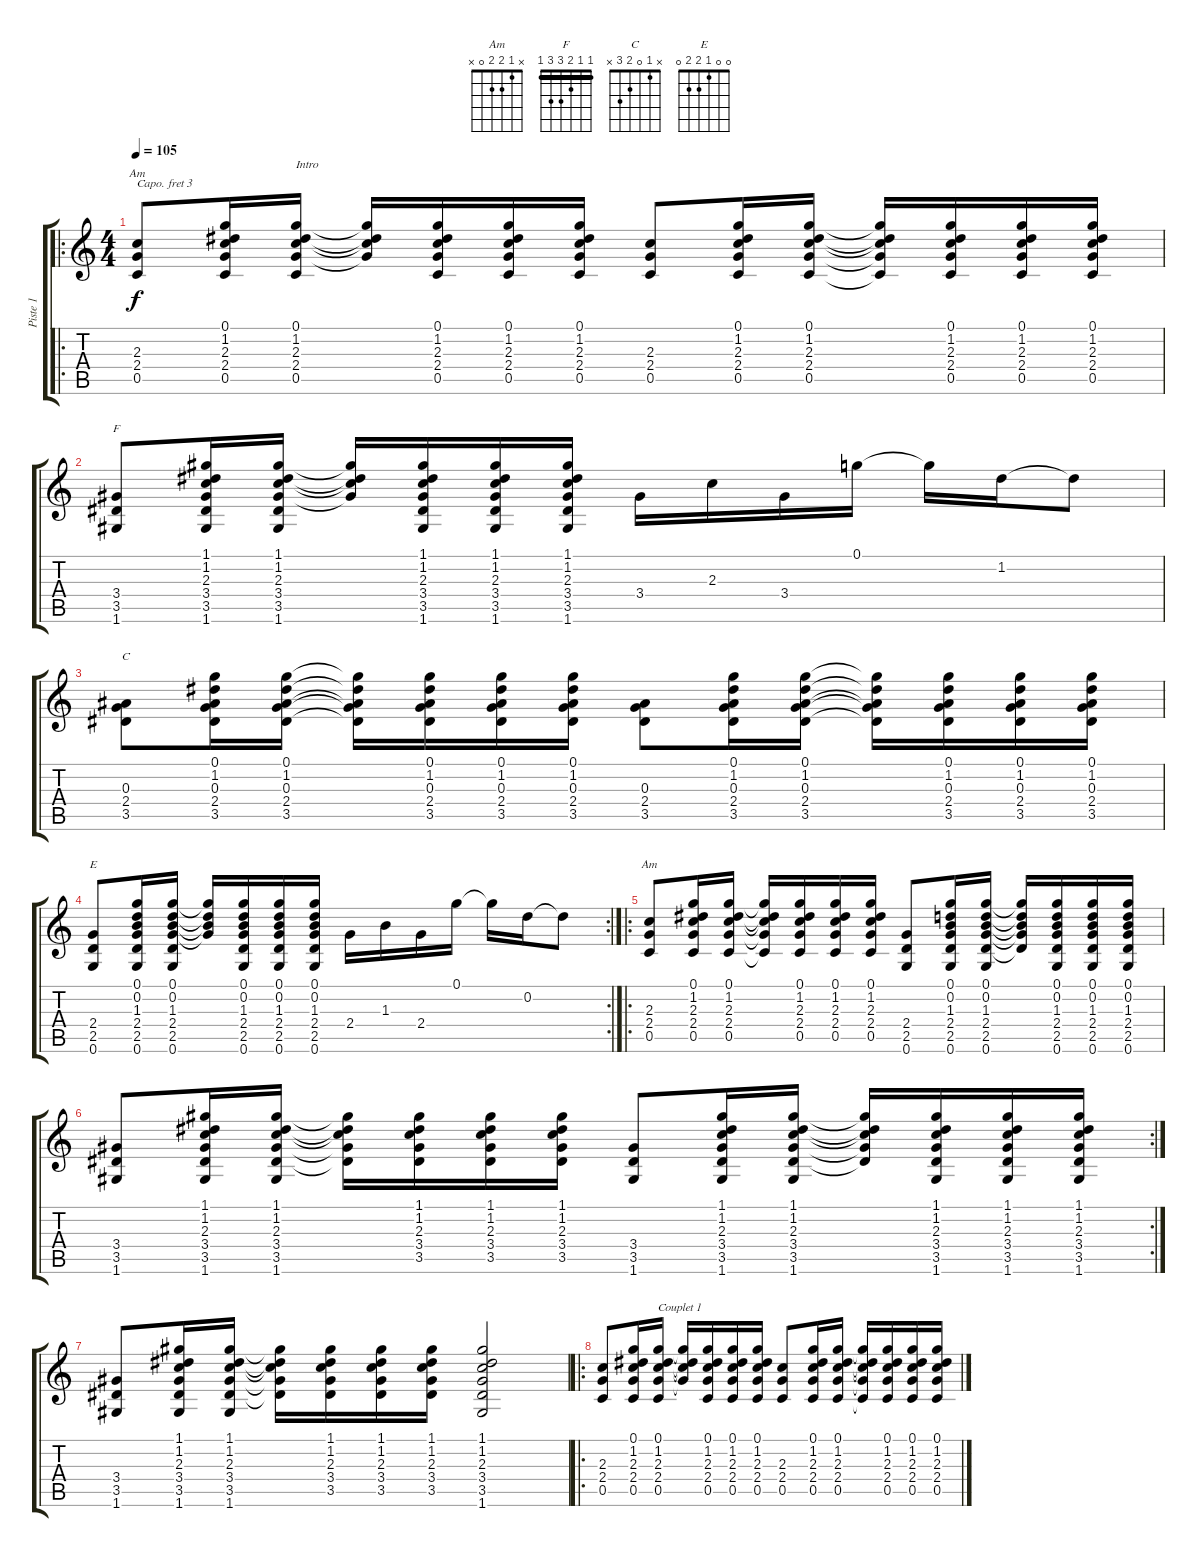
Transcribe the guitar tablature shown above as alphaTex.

\track ("Piste 1" "Piste 1") {instrument acousticguitarnylon}
\staff {score tabs}
\capo 3
\tuning (E4 B3 G3 D3 A2 E2) {hide}
\chord ("Am" 0 1 2 2 0 x)
\chord ("F" 1 1 2 3 3 1) {barre 1}
\chord ("C" x 1 0 2 3 x)
\chord ("E" 0 0 1 2 2 0)
\chord ("Am" x 1 2 2 0 x)
\ro
\ts (4 4)
\tempo 105
\clef g2
\ks c
(2.3 2.4 0.5).8{ch "Am" dy f instrument acousticguitarnylon} (0.1 1.2 2.3 2.4 0.5).16 (0.1 1.2 2.3 2.4 0.5).16{txt "Intro"} (0.1{t} 1.2{t} 2.3{t} 2.4{t}).16 (0.1 1.2 2.3 2.4 0.5).16 (0.1 1.2 2.3 2.4 0.5).16 (0.1 1.2 2.3 2.4 0.5).16 (2.3 2.4 0.5).8 (0.1 1.2 2.3 2.4 0.5).16 (0.1 1.2 2.3 2.4 0.5).16 (0.1{t} 1.2{t} 2.3{t} 2.4{t} 0.5{t}).16 (0.1 1.2 2.3 2.4 0.5).16 (0.1 1.2 2.3 2.4 0.5).16 (0.1 1.2 2.3 2.4 0.5).16 |
(3.4 3.5 1.6).8{ch "F"} (1.1 1.2 2.3 3.4 3.5 1.6).16 (1.1 1.2 2.3 3.4 3.5 1.6).16 (1.1{t} 1.2{t} 2.3{t} 3.4{t}).16 (1.1 1.2 2.3 3.4 3.5 1.6).16 (1.1 1.2 2.3 3.4 3.5 1.6).16 (1.1 1.2 2.3 3.4 3.5 1.6).16 3.4.16 2.3.16 3.4.16 0.1.16 0.1{t}.16 1.2.16 1.2{t}.8 |
(0.3 2.4 3.5).8{ch "C"} (0.1 1.2 0.3 2.4 3.5).16 (0.1 1.2 0.3 2.4 3.5).16 (0.1{t} 1.2{t} 0.3{t} 2.4{t} 3.5{t}).16 (0.1 1.2 0.3 2.4 3.5).16 (0.1 1.2 0.3 2.4 3.5).16 (0.1 1.2 0.3 2.4 3.5).16 (0.3 2.4 3.5).8 (0.1 1.2 0.3 2.4 3.5).16 (0.1 1.2 0.3 2.4 3.5).16 (0.1{t} 1.2{t} 0.3{t} 2.4{t} 3.5{t}).16 (0.1 1.2 0.3 2.4 3.5).16 (0.1 1.2 0.3 2.4 3.5).16 (0.1 1.2 0.3 2.4 3.5).16 |
\rc 2
(2.4 2.5 0.6).8{ch "E"} (0.1 0.2 1.3 2.4 2.5 0.6).16 (0.1 0.2 1.3 2.4 2.5 0.6).16 (0.1{t} 0.2{t} 1.3{t} 2.4{t}).16 (0.1 0.2 1.3 2.4 2.5 0.6).16 (0.1 0.2 1.3 2.4 2.5 0.6).16 (0.1 0.2 1.3 2.4 2.5 0.6).16 2.4.16 1.3.16 2.4.16 0.1.16 0.1{t}.16 0.2.16 0.2{t}.8 |
\ro
(2.3 2.4 0.5).8{ch "Am"} (0.1 1.2 2.3 2.4 0.5).16 (0.1 1.2 2.3 2.4 0.5).16 (0.1{t} 1.2{t} 2.3{t} 2.4{t} 0.5{t}).16 (0.1 1.2 2.3 2.4 0.5).16 (0.1 1.2 2.3 2.4 0.5).16 (0.1 1.2 2.3 2.4 0.5).16 (2.4 2.5 0.6).8 (0.1 0.2 1.3 2.4 2.5 0.6).16 (0.1 0.2 1.3 2.4 2.5 0.6).16 (0.1{t} 0.2{t} 1.3{t} 2.4{t} 2.5{t}).16 (0.1 0.2 1.3 2.4 2.5 0.6).16 (0.1 0.2 1.3 2.4 2.5 0.6).16 (0.1 0.2 1.3 2.4 2.5 0.6).16 |
\rc 2
(3.4 3.5 1.6).8 (1.1 1.2 2.3 3.4 3.5 1.6).16 (1.1 1.2 2.3 3.4 3.5 1.6).16 (1.1{t} 1.2{t} 2.3{t} 3.4{t} 3.5{t}).16 (1.1 1.2 2.3 3.4 3.5).16 (1.1 1.2 2.3 3.4 3.5).16 (1.1 1.2 2.3 3.4 3.5).16 (3.4 3.5 1.6).8 (1.1 1.2 2.3 3.4 3.5 1.6).16 (1.1 1.2 2.3 3.4 3.5 1.6).16 (1.1{t} 1.2{t} 2.3{t} 3.4{t} 3.5{t}).16 (1.1 1.2 2.3 3.4 3.5 1.6).16 (1.1 1.2 2.3 3.4 3.5 1.6).16 (1.1 1.2 2.3 3.4 3.5 1.6).16 |
(3.4 3.5 1.6).8 (1.1 1.2 2.3 3.4 3.5 1.6).16 (1.1 1.2 2.3 3.4 3.5 1.6).16 (1.1{t} 1.2{t} 2.3{t} 3.4{t} 3.5{t}).16 (1.1 1.2 2.3 3.4 3.5).16 (1.1 1.2 2.3 3.4 3.5).16 (1.1 1.2 2.3 3.4 3.5).16 (1.1 1.2 2.3 3.4 3.5 1.6).2 |
\ro
(2.3 2.4 0.5).8 (0.1 1.2 2.3 2.4 0.5).16 (0.1 1.2 2.3 2.4 0.5).16{txt "Couplet 1"} (0.1{t} 1.2{t} 2.3{t} 2.4{t}).16 (0.1 1.2 2.3 2.4 0.5).16 (0.1 1.2 2.3 2.4 0.5).16 (0.1 1.2 2.3 2.4 0.5).16 (2.3 2.4 0.5).8 (0.1 1.2 2.3 2.4 0.5).16 (0.1 1.2 2.3 2.4 0.5).16 (0.1{t} 1.2{t} 2.3{t} 2.4{t} 0.5{t}).16 (0.1 1.2 2.3 2.4 0.5).16 (0.1 1.2 2.3 2.4 0.5).16 (0.1 1.2 2.3 2.4 0.5).16
